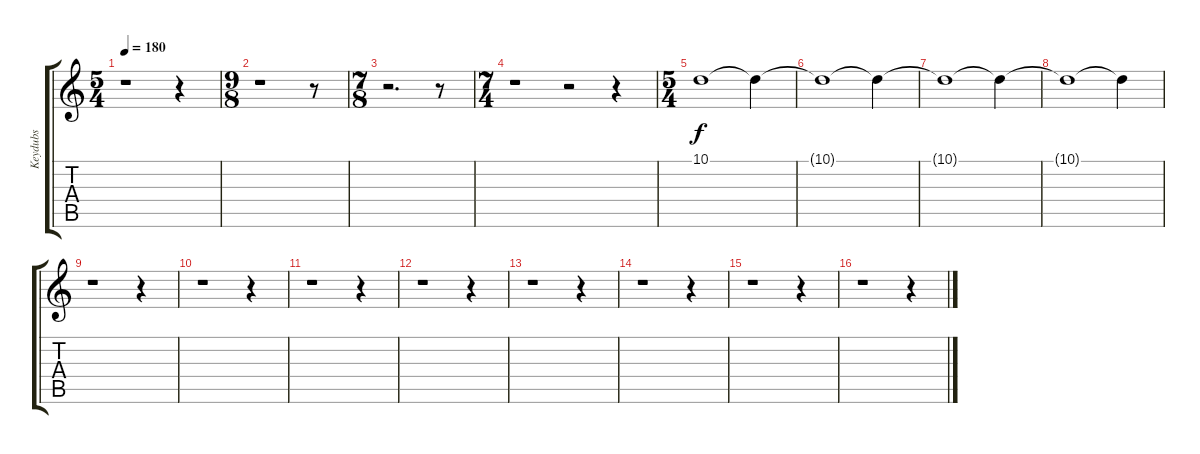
\track ("Keydubs" "Keydubs") {instrument rockorgan}
\staff {score tabs}
\tuning (E4 B3 G3 D3 A2 E2) {hide}
\ts (5 4)
\tempo 180
\clef g2
\ks c
r.1{dy f} r.4 |
\ts (9 8)
r.1 r.8 |
\ts (7 8)
r.2{d} r.8 |
\ts (7 4)
r.1 r.2 r.4 |
\ts (5 4)
10.1.1{instrument tremolostrings} 10.1{t}.4 |
10.1{t}.1 10.1{t}.4 |
10.1{t}.1 10.1{t}.4 |
10.1{t}.1 10.1{t}.4 |
r.1 r.4 |
r.1 r.4 |
r.1 r.4 |
r.1 r.4 |
r.1 r.4 |
r.1 r.4 |
r.1 r.4 |
r.1 r.4
